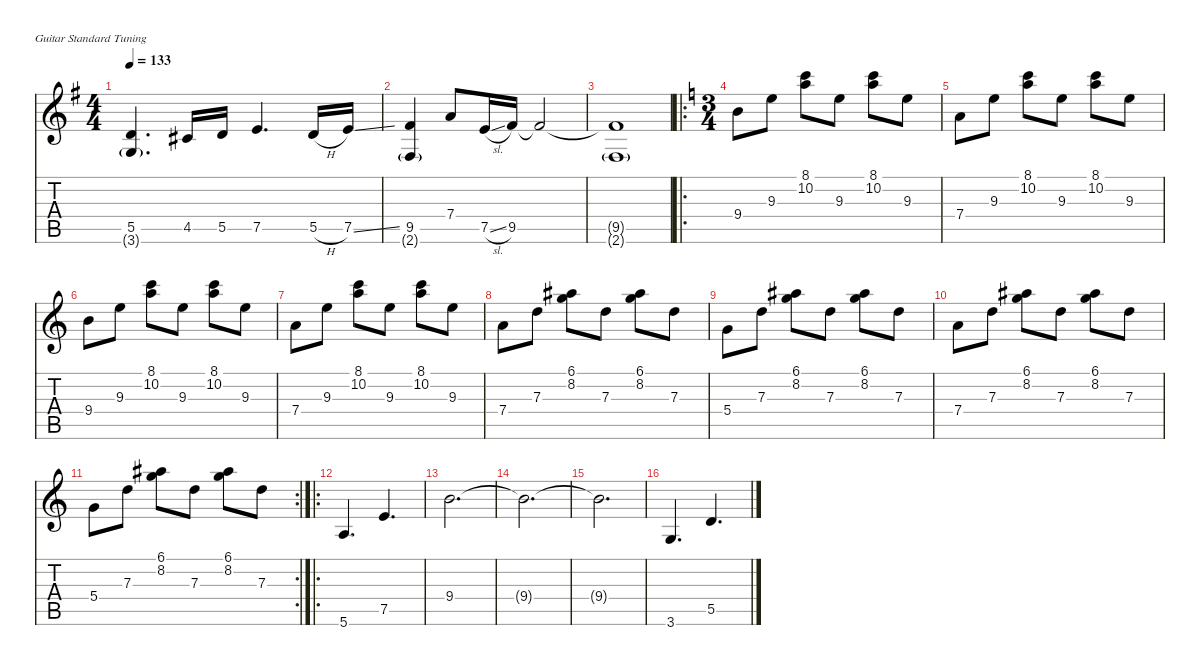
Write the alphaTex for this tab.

\defaultSystemsLayout 4
\hideDynamics
\bracketExtendMode nobrackets
\singleTrackTrackNamePolicy hidden
\multiTrackTrackNamePolicy hidden
\firstSystemTrackNameMode fullname
\firstSystemTrackNameOrientation horizontal
\otherSystemsTrackNameOrientation horizontal
\track ("Electric Guitar" "el.guit.") {instrument electricguitarclean}
\staff {score tabs}
\tuning (E4 B3 G3 D3 A2 E2)
\ts (4 4)
\tempo 133
\clef g2
\ks eminor
(5.5{acc forcenatural} 3.6{g acc forcenatural}).4{d dy f beam Up} 4.5{acc #}.16{beam Up} 5.5{acc forcenatural}.16{beam Up} 7.5{acc forcenatural}.4{d beam Up} 5.5{h acc forcenatural}.16{beam Up} 7.5{ss acc forcenatural}.16{beam Up} |
(9.5{acc #} 2.6{g acc #}).4{beam Up} 7.4{acc forcenatural}.8{beam Up} 7.5{sl acc forcenatural}.16{beam Up} 9.5{acc #}.16{beam Up} 9.5{t acc #}.2{beam Up} |
(9.5{t acc #} 2.6{g acc #}).1{beam Up} |
\ro
\ts (3 4)
\beaming (8 2 2 2)
\ks aminor
9.4.8{beam Down} 9.3.8{beam Down} (8.1 10.2).8{beam Down} 9.3.8{beam Down} (8.1 10.2).8{beam Down} 9.3.8{beam Down} |
7.4.8{beam Down} 9.3.8{beam Down} (8.1 10.2).8{beam Down} 9.3.8{beam Down} (8.1 10.2).8{beam Down} 9.3.8{beam Down} |
9.4.8{beam Down} 9.3.8{beam Down} (8.1 10.2).8{beam Down} 9.3.8{beam Down} (8.1 10.2).8{beam Down} 9.3.8{beam Down} |
7.4.8{beam Down} 9.3.8{beam Down} (8.1 10.2).8{beam Down} 9.3.8{beam Down} (8.1 10.2).8{beam Down} 9.3.8{beam Down} |
7.4.8{beam Down} 7.3.8{beam Down} (6.1{acc #} 8.2).8{beam Down} 7.3.8{beam Down} (6.1{acc #} 8.2).8{beam Down} 7.3.8{beam Down} |
5.4.8{beam Down} 7.3.8{beam Down} (6.1{acc #} 8.2).8{beam Down} 7.3.8{beam Down} (6.1{acc #} 8.2).8{beam Down} 7.3.8{beam Down} |
7.4.8{beam Down} 7.3.8{beam Down} (6.1{acc #} 8.2).8{beam Down} 7.3.8{beam Down} (6.1{acc #} 8.2).8{beam Down} 7.3.8{beam Down} |
\rc 2
5.4.8{beam Down} 7.3.8{beam Down} (6.1{acc #} 8.2).8{beam Down} 7.3.8{beam Down} (6.1{acc #} 8.2).8{beam Down} 7.3.8{beam Down} |
\ro
5.6.4{d beam Up} 7.5.4{d beam Up} |
9.4.2{d beam Down} |
9.4{t}.2{d beam Down} |
9.4{t}.2{d beam Down} |
3.6.4{d beam Up} 5.5.4{d beam Up}
